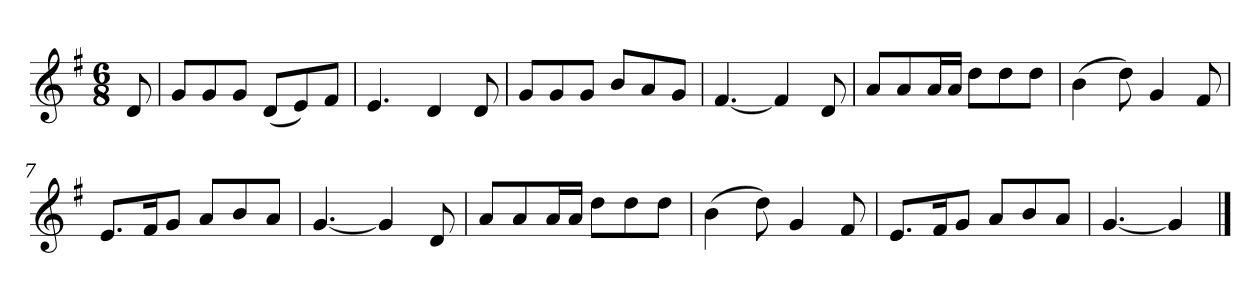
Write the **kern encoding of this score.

**kern
*part1
*staff1
*k[f#]
*M6/8
*MM120
=
8d
=1
8gL
8g
8gJ
(8dL
8e)
8f#J
=2
4.e
4d
8d
=3
8gL
8g
8gJ
8bL
8a
8gJ
=4
[4.f#
4f#]
8d
=5
8aL
8a
16aL
16aJJ
8ddL
8dd
8ddJ
=6
(4b
8dd)
4g
8f#
=7
8.eL
16f#K
8gJ
8aL
8b
8aJ
=8
[4.g
4g]
8d
=9
8aL
8a
16aL
16aJJ
8ddL
8dd
8ddJ
=10
(4b
8dd)
4g
8f#
=11
8.eL
16f#K
8gJ
8aL
8b
8aJ
=12
[4.g
4g]
==
*-
